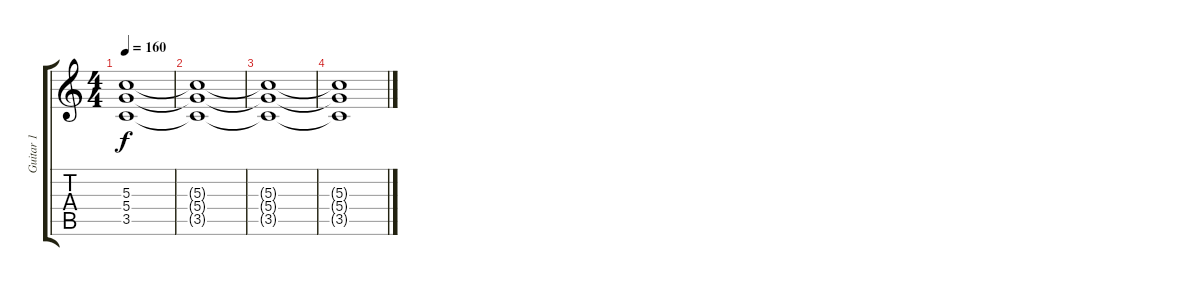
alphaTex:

\track ("Guitar 1" "Guitar 1") {instrument distortionguitar}
\staff {score tabs}
\tuning (E4 B3 G3 D3 A2 E2) {hide}
\ts (4 4)
\tempo 160
\clef g2
\ks c
(5.3 5.4 3.5).1{dy f} |
(5.3{t} 5.4{t} 3.5{t}).1{volume 0} |
(5.3{t} 5.4{t} 3.5{t}).1 |
(5.3{t} 5.4{t} 3.5{t}).1
